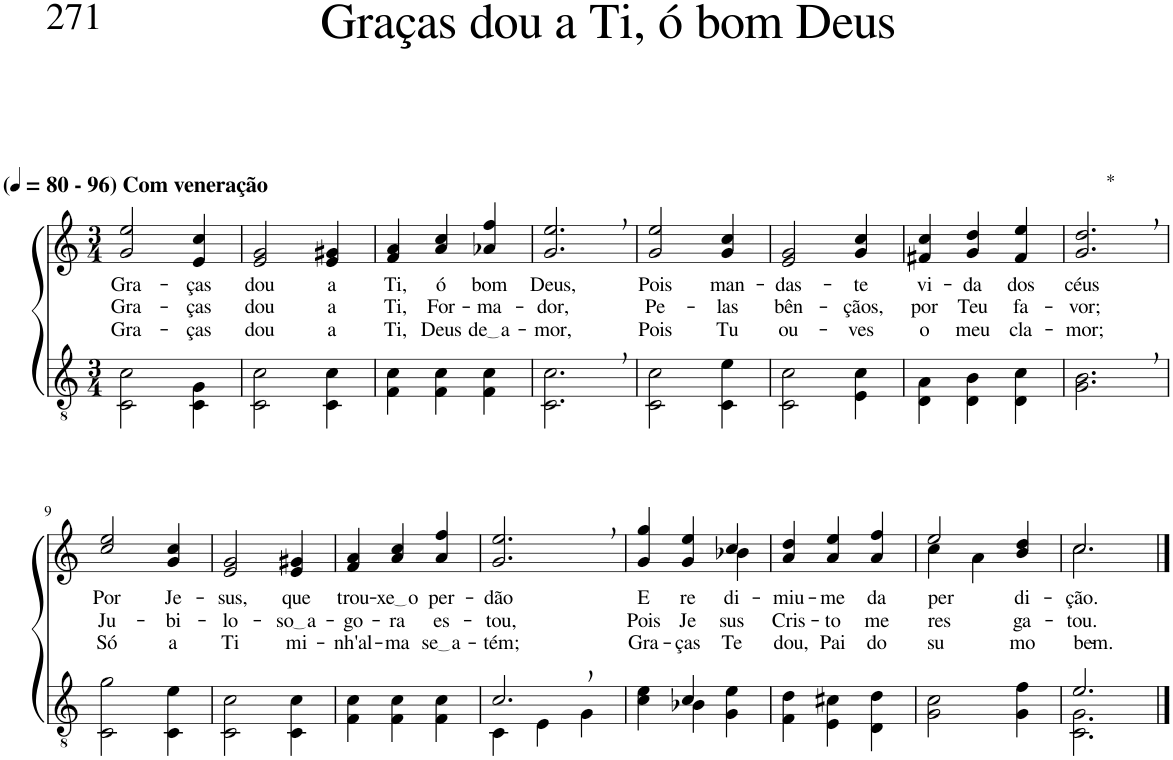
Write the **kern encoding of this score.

**kern	**kern	**text	**text	**text
*part2	*part1	*part1	*part1	*part1
*staff2	*staff1	*staff1	*staff1	*staff1
*I"Parte III e IV	*I"Parte I e II	*	*	*
*clefGv2	*clefG2	*	*	*
*Trd3c5	*Trd3c5	*	*	*
*k[]	*k[]	*	*	*
*M3/4	*M3/4	*	*	*
*MM80	*MM80	*	*	*
=1	=1	=1	=1	=1
!	!LO:TX:a:B:t=(	!	!	!
!	!LO:TX:a:B:t=- 96) Com veneração	!	!	!
!	!	!LO:LY:b	!LO:LY:b	!LO:LY:b
2C\ 2c\	2g/ 2ee/	Gra-	Gra-	Gra-
!	!	!LO:LY:b	!LO:LY:b	!LO:LY:b
4C\ 4G\	4e/ 4cc/	-ças	-ças	-ças
=2	=2	=2	=2	=2
!	!	!LO:LY:b	!LO:LY:b	!LO:LY:b
2C\ 2c\	2e/ 2g/	dou	dou	dou
!	!	!LO:LY:b	!LO:LY:b	!LO:LY:b
4C\ 4c\	4e/ 4g#X/	a	a	a
=3	=3	=3	=3	=3
!	!	!LO:LY:b	!LO:LY:b	!LO:LY:b
4F\ 4c\	4f/ 4a/	Ti,	Ti,	Ti,
!	!	!LO:LY:b	!LO:LY:b	!LO:LY:b
4F\ 4c\	4a/ 4cc/	ó	For-	Deus
!	!	!LO:LY:b	!LO:LY:b	!LO:LY:b
4F\ 4c\	4a-X/ 4ff/	bom	-ma-	de a
=4	=4	=4	=4	=4
!	!	!LO:LY:b	!LO:LY:b	!LO:LY:b
2.C\, 2.c\,	2.g/, 2.ee/,	Deus,	-dor,	-mor,
=5	=5	=5	=5	=5
!	!	!LO:LY:b	!LO:LY:b	!LO:LY:b
2C\ 2c\	2g/ 2ee/	Pois	Pe-	Pois
!	!	!LO:LY:b	!LO:LY:b	!LO:LY:b
4C\ 4e\	4g/ 4cc/	man-	-las	Tu
=6	=6	=6	=6	=6
!	!	!LO:LY:b	!LO:LY:b	!LO:LY:b
2C\ 2c\	2e/ 2g/	-das-	bên-	ou-
!	!	!LO:LY:b	!LO:LY:b	!LO:LY:b
4E\ 4c\	4g/ 4cc/	-te	-çãos,	-ves
=7	=7	=7	=7	=7
!	!	!LO:LY:b	!LO:LY:b	!LO:LY:b
4D\ 4A\	4f#X/ 4cc/	vi-	por	o
!	!	!LO:LY:b	!LO:LY:b	!LO:LY:b
4D\ 4B\	4g/ 4dd/	-da	Teu	meu
!	!	!LO:LY:b	!LO:LY:b	!LO:LY:b
4D\ 4c\	4f#/ 4ee/	dos	fa-	cla-
=8	=8	=8	=8	=8
!	!LO:TX:a:t=*	!	!	!
!	!	!LO:LY:b	!LO:LY:b	!LO:LY:b
2.G\, 2.B\,	2.g/, 2.dd/,	céus	-vor;	-mor;
!!LO:LB:g=z
=9	=9	=9	=9	=9
!	!	!LO:LY:b	!LO:LY:b	!LO:LY:b
2C\ 2g\	2cc/ 2ee/	Por	Ju-	Só
!	!	!LO:LY:b	!LO:LY:b	!LO:LY:b
4C\ 4e\	4g/ 4cc/	Je-	-bi-	a
=10	=10	=10	=10	=10
!	!	!LO:LY:b	!LO:LY:b	!LO:LY:b
2C\ 2c\	2e/ 2g/	-sus,	-lo-	Ti
!	!	!LO:LY:b	!LO:LY:b	!LO:LY:b
4C\ 4c\	4e/ 4g#X/	que	so a	mi-
=11	=11	=11	=11	=11
!	!	!LO:LY:b	!LO:LY:b	!LO:LY:b
4F\ 4c\	4f/ 4a/	trou-	-go-	-nh'al-
!	!	!LO:LY:b	!LO:LY:b	!LO:LY:b
4F\ 4c\	4a/ 4cc/	xe o	-ra	-ma
!	!	!LO:LY:b	!LO:LY:b	!LO:LY:b
4F\ 4c\	4a/ 4ff/	per-	es-	se a
=12	=12	=12	=12	=12
*^	*	*	*	*
!	!	!	!LO:LY:b	!LO:LY:b	!LO:LY:b
2.c,/	4C\	2.g/, 2.ee/,	-dão	-tou,	-tém;
.	4E\	.	.	.	.
.	4G\	.	.	.	.
=13	=13	=13	=13	=13	=13
!	!	!	!LO:LY:b	!LO:LY:b	!LO:LY:b
*	*	*^	*	*	*
4ryy	4c\ 4e\	4g/ 4gg/	2ryy	E	Pois	Gra-
!	!	!	!	!LO:LY:b	!LO:LY:b	!LO:LY:b
4c/	4B-X\	4g/ 4ee/	.	re-	Je-	-ças
!	!	!	!	!LO:LY:b	!LO:LY:b	!LO:LY:b
4ryy	4G\ 4e\	4cc/	4b-X\	-di-	-sus	Te
=14	=14	=14	=14	=14	=14	=14
!	!	!	!	!LO:LY:b	!LO:LY:b	!LO:LY:b
*v	*v	*	*	*	*	*
*	*v	*v	*	*	*
4F\ 4d\	4a/ 4dd/	-miu-	Cris-	dou,
!	!	!LO:LY:b	!LO:LY:b	!LO:LY:b
4E\ 4c#X\	4a/ 4ee/	-me	-to	Pai
!	!	!LO:LY:b	!LO:LY:b	!LO:LY:b
4D\ 4d\	4a/ 4ff/	da	me	do
=15	=15	=15	=15	=15
*	*^	*	*	*
!	!	!	!LO:LY:b	!LO:LY:b	!LO:LY:b
2G\ 2c\	2ee/	4cc\	per-	res-	su-
.	.	4a\	.	.	.
!	!	!	!LO:LY:b	!LO:LY:b	!LO:LY:b
4G\ 4f\	4b/ 4dd/	4ryy	-di-	-ga-	-mo
=16	=16	=16	=16	=16	=16
*^	*	*	*	*	*
!	!	!	!	!LO:LY:b	!LO:LY:b	!LO:LY:b
2.e/	2.C\ 2.G\	2.cc\	2.cc/	-ção.	-tou.	bem.-
*v	*v	*	*	*	*	*
*	*v	*v	*	*	*
==	==	==	==	==
*-	*-	*-	*-	*-
